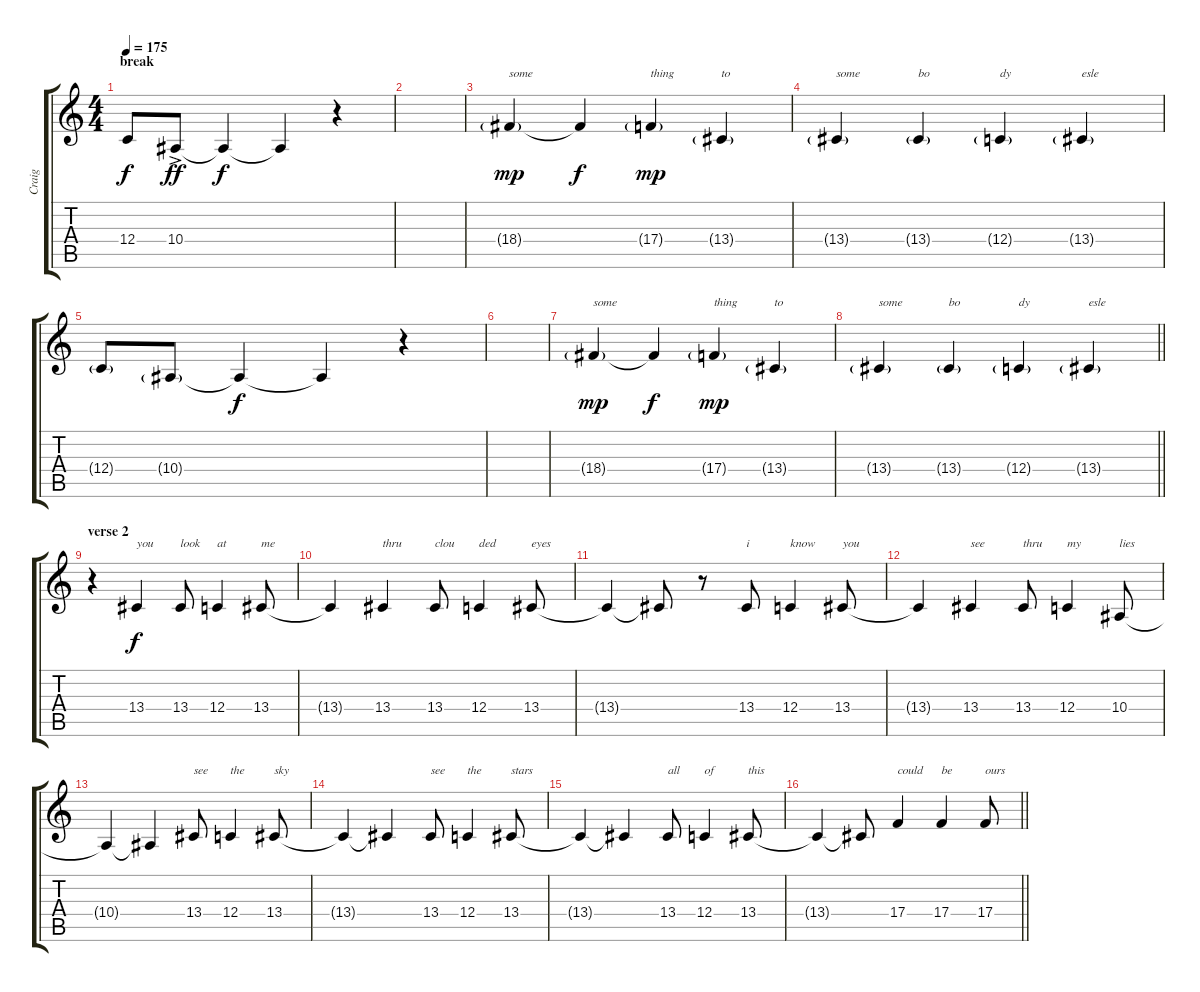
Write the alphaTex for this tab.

\track ("Craig" "Craig") {instrument voiceoohs}
\staff {score tabs}
\tuning (D4 A3 F3 C3 G2 C2) {hide}
\ts (4 4)
\section ("" "break")
\tempo 175
\clef g2
\ks c
12.4.8{dy f} 10.4{ac}.8{dy ff} 10.4{t}.4{dy f} 10.4{t}.4 r.4 |
|
18.4{g}.4{txt "some" dy mp} 18.4{t}.4{dy f} 17.4{g}.4{txt "thing" dy mp} 13.4{g}.4{txt "to"} |
13.4{g}.4{txt "some"} 13.4{g}.4{txt "bo"} 12.4{g}.4{txt "dy"} 13.4{g}.4{txt "esle"} |
12.4{g}.8 10.4{g}.8 10.4{t}.4{dy f} 10.4{t}.4 r.4 |
|
18.4{g}.4{txt "some" dy mp} 18.4{t}.4{dy f} 17.4{g}.4{txt "thing" dy mp} 13.4{g}.4{txt "to"} |
\barLineRight lightlight
13.4{g}.4{txt "some"} 13.4{g}.4{txt "bo"} 12.4{g}.4{txt "dy"} 13.4{g}.4{txt "esle"} |
\section ("" "verse 2")
r.4 13.4.4{txt "you" dy f} 13.4.8{txt "look"} 12.4.4{txt "at"} 13.4.8{txt "me"} |
13.4{t}.4 13.4.4{txt "thru"} 13.4.8{txt "clou"} 12.4.4{txt "ded"} 13.4.8{txt "eyes"} |
13.4{t}.4 13.4{t}.8 r.8 13.4.8{txt "i"} 12.4.4{txt "know"} 13.4.8{txt "you"} |
13.4{t}.4 13.4.4{txt "see"} 13.4.8{txt "thru"} 12.4.4{txt "my"} 10.4.8{txt "lies"} |
10.4{t}.4 10.4{t}.4 13.4.8{txt "see"} 12.4.4{txt "the"} 13.4.8{txt "sky"} |
13.4{t}.4 13.4{t}.4 13.4.8{txt "see "} 12.4.4{txt "the"} 13.4.8{txt "stars"} |
13.4{t}.4 13.4{t}.4 13.4.8{txt "all"} 12.4.4{txt "of"} 13.4.8{txt "this"} |
\barLineRight lightlight
13.4{t}.4 13.4{t}.8 17.4.4{txt "could"} 17.4.4{txt "be"} 17.4.8{txt "ours"}
